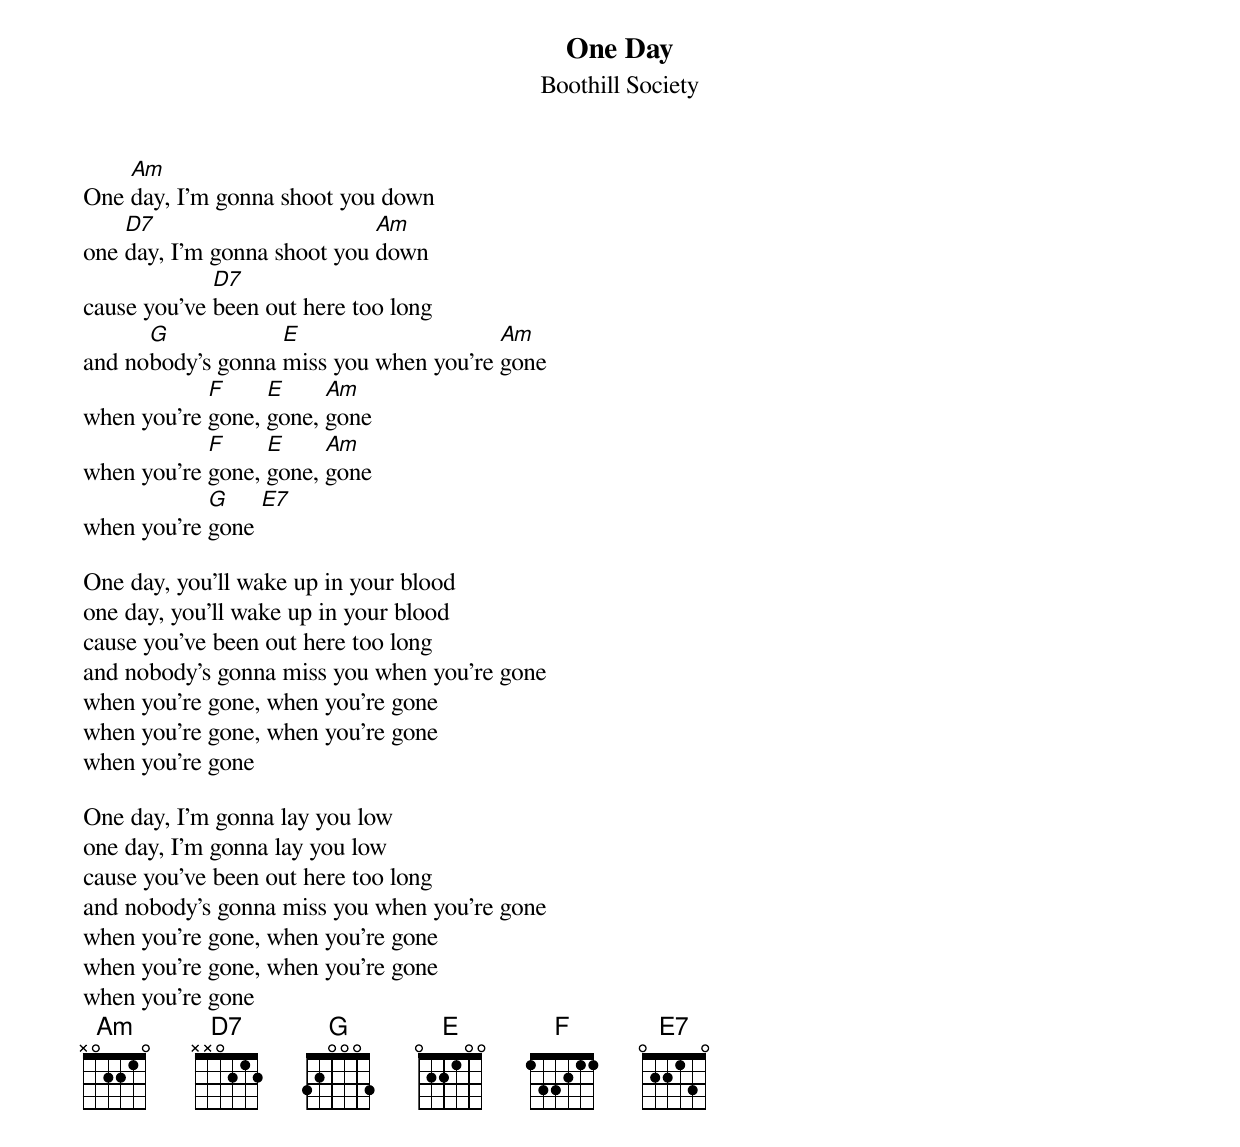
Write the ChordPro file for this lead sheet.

{t:One Day}
{st:Boothill Society}
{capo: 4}

One [Am]day, I'm gonna shoot you down
one [D7]day, I'm gonna shoot you [Am]down
cause you've [D7]been out here too long
and no[G]body's gonna [E]miss you when you're [Am]gone
when you're [F]gone, [E]gone, [Am]gone
when you're [F]gone, [E]gone, [Am]gone
when you're [G]gone [E7]

One day, you'll wake up in your blood
one day, you'll wake up in your blood
cause you've been out here too long
and nobody's gonna miss you when you're gone
when you're gone, when you're gone
when you're gone, when you're gone
when you're gone

One day, I'm gonna lay you low
one day, I'm gonna lay you low
cause you've been out here too long
and nobody's gonna miss you when you're gone
when you're gone, when you're gone
when you're gone, when you're gone
when you're gone
